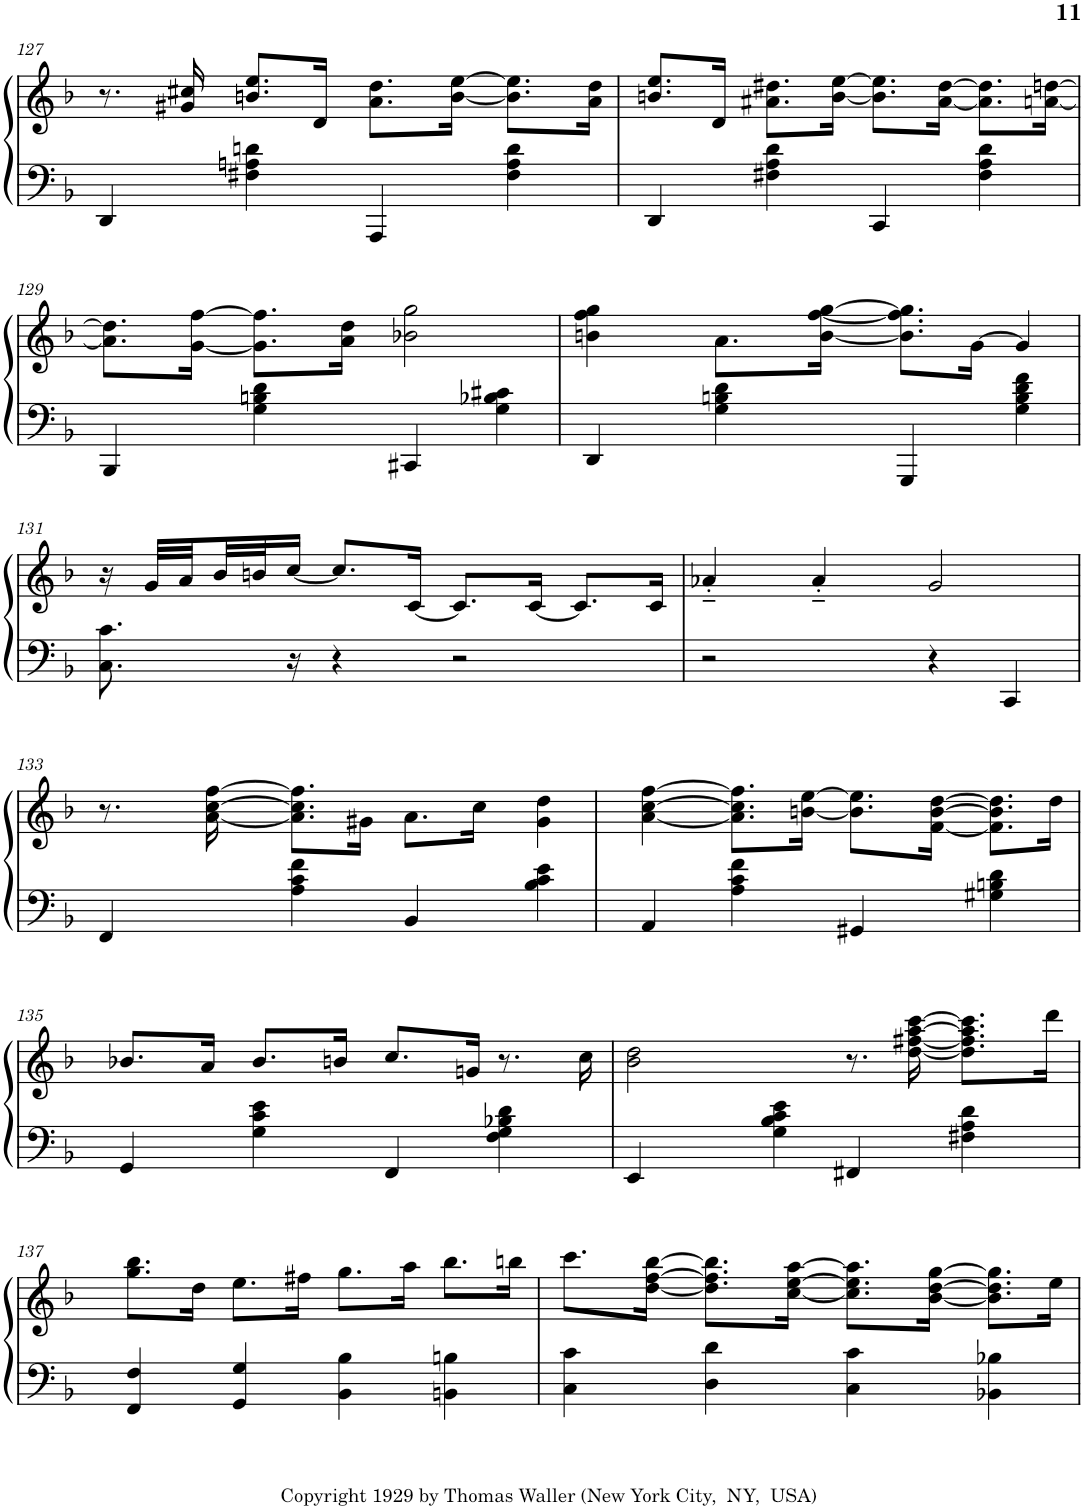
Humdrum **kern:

**kern	**kern
*part1	*part1
*staff2	*staff1
*I"Piano	*
*I'Pno.	*
!!LO:PB:g=z
*clefF4	*clefG2
*k[b-]	*k[b-]
*M4/4	*M4/4
=127	=127
4DD/	8.r
.	16g#X/ 16cc#X/
4F#X\ 4An\ 4dn\	8.bn/ 8.ee/L
.	16d/Jk
4AAA/	8.a\ 8.dd\L
.	[16b\ [16ee\Jk
4F#\ 4A\ 4d\	8.b\] 8.ee\]L
.	16a\ 16dd\Jk
=128	=128
4DD/	8.bn/ 8.ee/L
.	16d/Jk
4F#X\ 4A\ 4d\	8.a#X\ 8.dd#X\L
.	[16b\ [16ee\Jk
4CC/	8.b\] 8.ee\]L
.	[16a#\ [16dd#\Jk
4F#\ 4A\ 4d\	8.a#\] 8.dd#\]L
.	[16an\ [16ddn\Jk
!!LO:LB:g=z
=129	=129
4BBB-/	8.a\] 8.dd\]L
.	[16g\ [16ff\Jk
4G\ 4Bn\ 4d\	8.g\] 8.ff\]L
.	16a\ 16dd\Jk
4CC#X/	2b-X\ 2gg\
4G\ 4B-X\ 4c#X\	.
=130	=130
4DD/	4bn\ 4ff\ 4gg\
4G\ 4Bn\ 4d\	8.a\L
.	[16b\ [16ff\ [16gg\Jk
4GGG/	8.b\] 8.ff\] 8.gg\]L
.	[16g\Jk
4G\ 4B\ 4d\ 4f\	4g/]
!!LO:LB:g=z
=131	=131
8.C\ 8.c\	16r
.	32g/LLL
.	32a/
.	32b-/
.	32bn/J
16r	[16cc/JJ
4r	8.cc/L]
.	[16c/Jk
2r	8.c/L]
.	[16c/Jk
.	8.c/L]
.	16c/Jk
=132	=132
2r	4a-X'~/
.	4a-'~/
4r	2g/
4CC/	.
!!LO:LB:g=z
=133	=133
4FF/	8.r
.	[16a\ [16cc\ [16ff\
4A\ 4c\ 4f\	8.a\] 8.cc\] 8.ff\]L
.	16g#X\Jk
4BB-/	8.a\L
.	16cc\Jk
4B-\ 4c\ 4e\	4g#\ 4dd\
=134	=134
4AA/	[4a\ [4cc\ [4ff\
4A\ 4c\ 4f\	8.a\] 8.cc\] 8.ff\]L
.	[16bn\ [16ee\Jk
4GG#X/	8.b\] 8.ee\]L
.	[16f\ [16b\ [16dd\Jk
4G#X\ 4Bn\ 4d\	8.f\] 8.b\] 8.dd\]L
.	16dd\Jk
!!LO:LB:g=z
=135	=135
4GG/	8.b-X/L
.	16a/Jk
4G\ 4c\ 4e\	8.b-/L
.	16bn/Jk
4FF/	8.cc/L
.	16gn/Jk
4F\ 4G\ 4B-X\ 4d\	8.r
.	16cc\
=136	=136
4EE/	2b-\ 2dd\
4G\ 4B-\ 4c\ 4e\	.
4FF#X/	8.r
.	[16dd\ [16ff#X\ [16aa\ [16ccc\
4F#X\ 4A\ 4d\	8.dd\] 8.ff#\] 8.aa\] 8.ccc\]L
.	16ddd\Jk
!!LO:LB:g=z
=137	=137
4FF/ 4F/	8.gg\ 8.bb-\L
.	16dd\Jk
4GG/ 4G/	8.ee\L
.	16ff#X\Jk
4BB-\ 4B-\	8.gg\L
.	16aa\Jk
4BBn\ 4Bn\	8.bb-\L
.	16bbn\Jk
=138	=138
4C\ 4c\	8.ccc\L
.	[16dd\ [16ff\ [16bb-\Jk
4D\ 4d\	8.dd\] 8.ff\] 8.bb-\]L
.	[16cc\ [16ee\ [16aa\Jk
4C\ 4c\	8.cc\] 8.ee\] 8.aa\]L
.	[16b-\ [16dd\ [16gg\Jk
4BB-X\ 4B-X\	8.b-\] 8.dd\] 8.gg\]L
.	16ee\Jk
=	=
*-	*-
